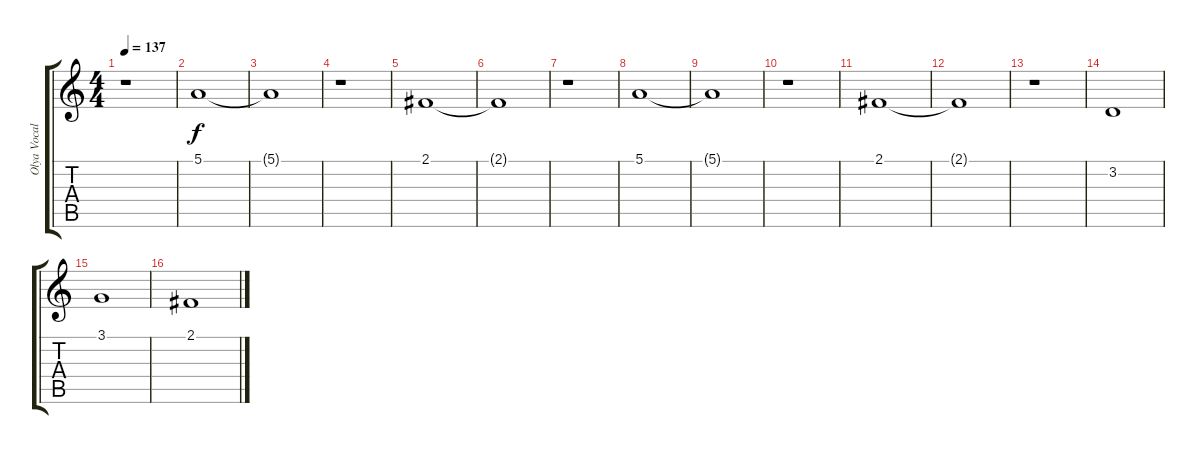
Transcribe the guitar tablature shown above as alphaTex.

\track ("Olya Vocal" "Olya Vocal") {instrument stringensemble1}
\staff {score tabs}
\tuning (E4 B3 G3 D3 A2 E2) {hide}
\ts (4 4)
\tempo 137
\clef g2
\ks c
r.1{dy f} |
5.1.1 |
5.1{t}.1 |
r.1 |
2.1.1 |
2.1{t}.1 |
r.1 |
5.1.1 |
5.1{t}.1 |
r.1 |
2.1.1 |
2.1{t}.1 |
r.1 |
3.2.1 |
3.1.1 |
2.1.1
